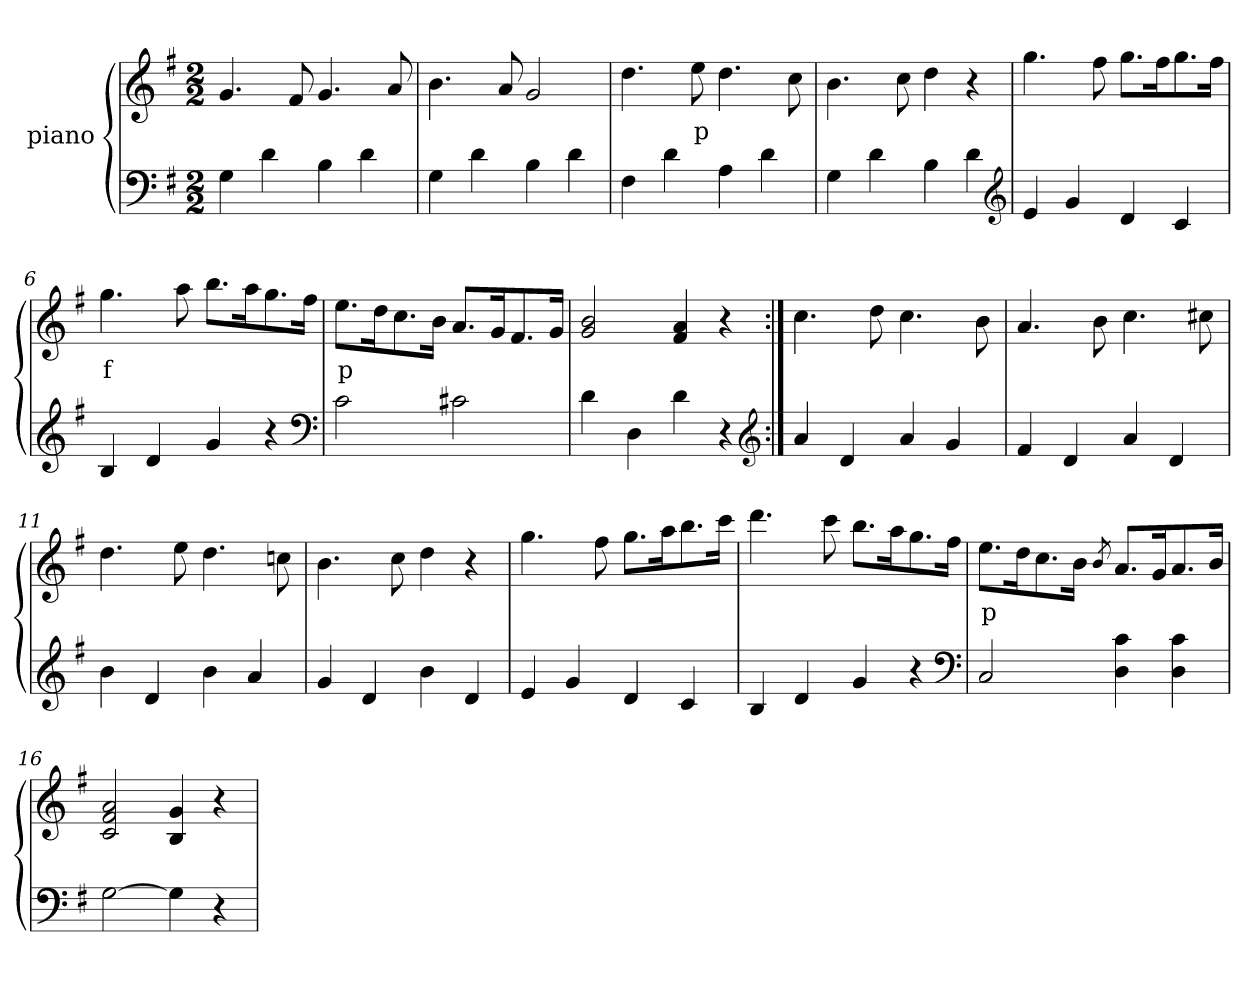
**kern	**kern	**text
*part2	*part1	*part1
*staff2	*staff1	*staff1
*I"piano	*I"piano	*
*clefF4	*clefG2	*
*k[f#]	*k[f#]	*
*G:	*G:	*
*M2/2	*M2/2	*
=1	=1	=1
4G\	4.g/	.
4d\	.	.
.	8f#/	.
4B\	4.g/	.
4d\	.	.
.	8a/	.
=2	=2	=2
4G\	4.b\	.
4d\	.	.
.	8a/	.
4B\	2g/	.
4d\	.	.
=3	=3	=3
4F#\	4.dd\	.
4d\	.	.
.	8ee\	p
4A\	4.dd\	.
4d\	.	.
.	8cc\	.
=4	=4	=4
4G\	4.b\	.
4d\	.	.
.	8cc\	.
4B\	4dd\	.
4d\	4r	.
*clefG2	*	*
=5	=5	=5
4e/	4.gg\	.
4g/	.	.
.	8ff#\	.
4d/	8.gg\L	.
.	16ff#\	.
4c/	8.gg\	.
.	16ff#\Jk	.
=6	=6	=6
4B/	4.gg\	f
4d/	.	.
.	8aa\	.
4g/	8.bb\L	.
.	16aa\	.
4r	8.gg\	.
.	16ff#\Jk	.
*clefF4	*	*
=7	=7	=7
2c\	8.ee\L	p
.	16dd\	.
.	8.cc\	.
.	16b\Jk	.
2c#X\	8.a/L	.
.	16g/	.
.	8.f#/	.
.	16g/Jk	.
=8	=8	=8
4d\	2g/ 2b/	.
4D\	.	.
4d\	4f#/ 4a/	.
4r	4r	.
*clefG2	*	*
=9:|!	=9:|!	=9:|!
4a/	4.cc\	.
4d/	.	.
.	8dd\	.
4a/	4.cc\	.
4g/	.	.
.	8b\	.
=10	=10	=10
4f#/	4.a/	.
4d/	.	.
.	8b\	.
4a/	4.cc\	.
4d/	.	.
.	8cc#X\	.
=11	=11	=11
4b\	4.dd\	.
4d/	.	.
.	8ee\	.
4b\	4.dd\	.
4a/	.	.
.	8ccn\	.
=12	=12	=12
4g/	4.b\	.
4d/	.	.
.	8cc\	.
4b\	4dd\	.
4d/	4r	.
=13	=13	=13
4e/	4.gg\	.
4g/	.	.
.	8ff#\	.
4d/	8.gg\L	.
.	16aa\	.
4c/	8.bb\	.
.	16ccc\Jk	.
=14	=14	=14
4B/	4.ddd\	.
4d/	.	.
.	8ccc\	.
4g/	8.bb\L	.
.	16aa\	.
4r	8.gg\	.
.	16ff#\Jk	.
*clefF4	*	*
=15	=15	=15
2C/	8.ee\L	p
.	16dd\	.
.	8.cc\	.
.	16b\Jk	.
.	8qb/	.
4D\ 4c\	8.a/L	.
.	16g/	.
4D\ 4c\	8.a/	.
.	16b/Jk	.
=16	=16	=16
[2G\	2c/ 2f#/ 2a/	.
4G\]	4B/ 4g/	.
4r	4r	.
=	=	=
*-	*-	*-
